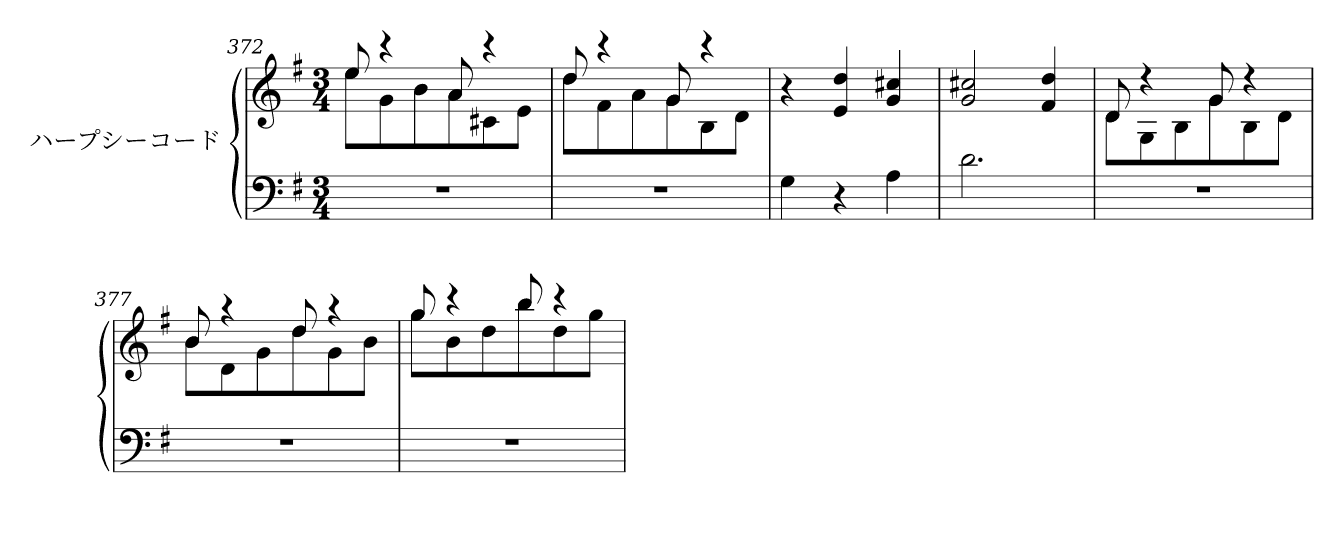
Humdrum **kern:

**kern	**kern
*part1	*part1
*staff2	*staff1
*I"ハープシーコード	*
*clefF4	*clefG2
*k[f#]	*k[f#]
*M3/4	*M3/4
=372	=372
*	*^
2.r	8ee/	8ee\L
.	4rccc	8g\
.	.	8b\
.	8a/	8a\
.	4rccc	8c#X\
.	.	8e\J
!!LO:LB:g=z	!!
=373	=373	=373
2.r	8dd/	8dd\L
.	4rccc	8f#\
.	.	8a\
.	8g/	8g\
.	4rccc	8B\
.	.	8d\J
*	*v	*v
=374	=374
4G\	4r
4r	4e/ 4dd/
4A\	4g/ 4cc#X/
=375	=375
2.d\	2g/ 2cc#X/
.	4f#/ 4dd/
=376	=376
*	*^
2.r	8d/	8d\L
.	4r	8G\
.	.	8B\
.	8g/	8g\
.	4r	8B\
.	.	8d\J
=377	=377	=377
2.r	8b/	8b\L
.	4raa	8d\
.	.	8g\
.	8dd/	8dd\
.	4raa	8g\
.	.	8b\J
=378	=378	=378
2.r	8gg/	8gg\L
.	4rccc	8b\
.	.	8dd\
.	8bb/	8bb\
.	4rccc	8dd\
.	.	8gg\J
*	*v	*v
=	=
*-	*-
